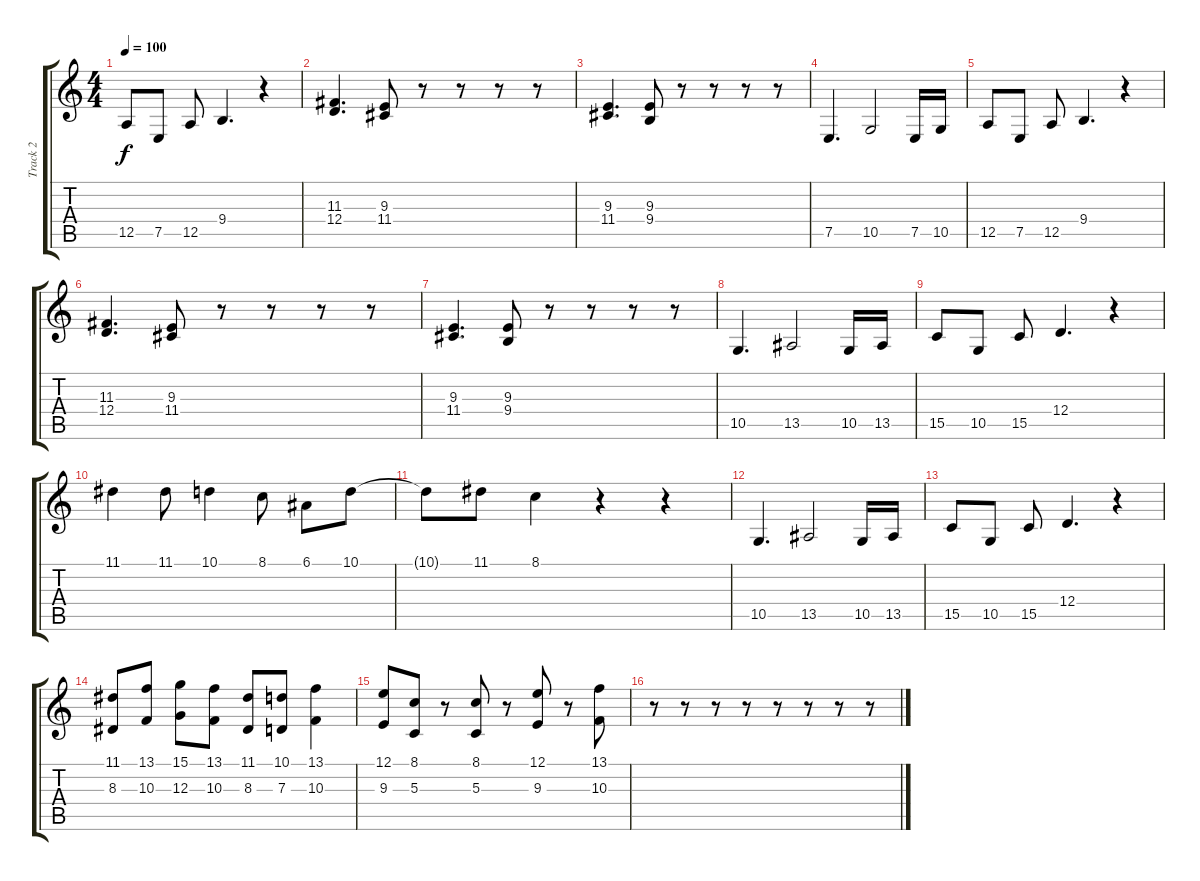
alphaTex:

\track ("Track 2" "Track 2") {instrument stringensemble1}
\staff {score tabs}
\tuning (E4 B3 G3 D3 A2 E2) {hide}
\ts (4 4)
\tempo 100
\clef g2
\ks c
12.5.8{dy f} 7.5.8 12.5.8 9.4.4{d} r.4 |
(11.3 12.4).4{d} (9.3 11.4).8 r.8 r.8 r.8 r.8 |
(9.3 11.4).4{d} (9.3 9.4).8 r.8 r.8 r.8 r.8 |
7.5.4{d} 10.5.2 7.5.16 10.5.16 |
12.5.8 7.5.8 12.5.8 9.4.4{d} r.4 |
(11.3 12.4).4{d} (9.3 11.4).8 r.8 r.8 r.8 r.8 |
(9.3 11.4).4{d} (9.3 9.4).8 r.8 r.8 r.8 r.8 |
10.5.4{d} 13.5.2 10.5.16 13.5.16 |
15.5.8 10.5.8 15.5.8 12.4.4{d} r.4 |
11.1.4 11.1.8 10.1.4 8.1.8 6.1.8 10.1.8 |
10.1{t}.8 11.1.8 8.1.4 r.4 r.4 |
10.5.4{d} 13.5.2 10.5.16 13.5.16 |
15.5.8 10.5.8 15.5.8 12.4.4{d} r.4 |
(11.1 8.3).8 (13.1 10.3).8 (15.1 12.3).8 (13.1 10.3).8 (11.1 8.3).8 (10.1 7.3).8 (13.1 10.3).4 |
(12.1 9.3).8 (8.1 5.3).8 r.8 (8.1 5.3).8 r.8 (12.1 9.3).8 r.8 (13.1 10.3).8 |
r.8 r.8 r.8 r.8 r.8 r.8 r.8 r.8
